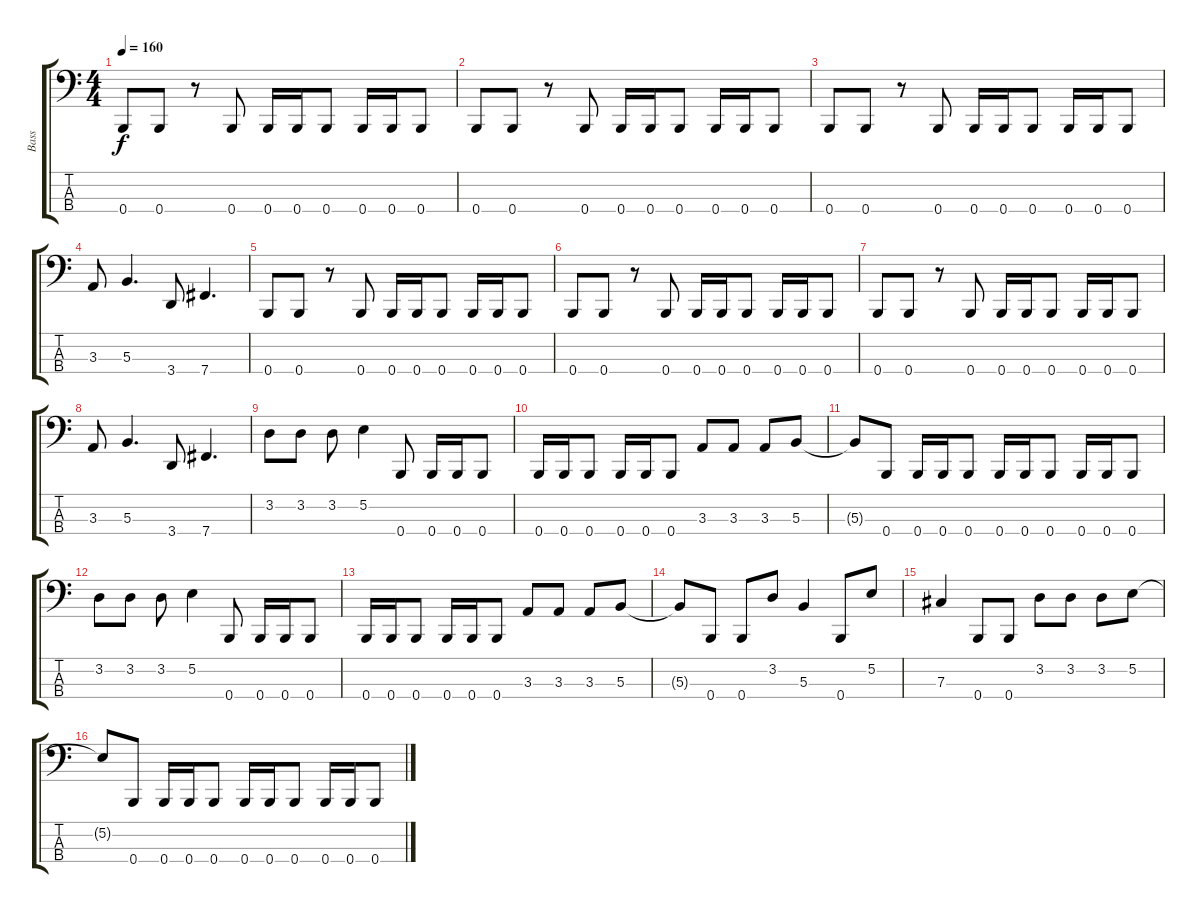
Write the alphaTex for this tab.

\track ("Bass" "Bass") {instrument electricbasspick bank 75}
\staff {score tabs}
\tuning (E2 B1 Gb1 B0) {hide}
\ts (4 4)
\tempo 160
\clef f4
\ks c
0.4.8{dy f} 0.4.8 r.8 0.4.8 0.4.16 0.4.16 0.4.8 0.4.16 0.4.16 0.4.8 |
0.4.8 0.4.8 r.8 0.4.8 0.4.16 0.4.16 0.4.8 0.4.16 0.4.16 0.4.8 |
0.4.8 0.4.8 r.8 0.4.8 0.4.16 0.4.16 0.4.8 0.4.16 0.4.16 0.4.8 |
3.3.8 5.3.4{d} 3.4.8 7.4.4{d} |
0.4.8 0.4.8 r.8 0.4.8 0.4.16 0.4.16 0.4.8 0.4.16 0.4.16 0.4.8 |
0.4.8 0.4.8 r.8 0.4.8 0.4.16 0.4.16 0.4.8 0.4.16 0.4.16 0.4.8 |
0.4.8 0.4.8 r.8 0.4.8 0.4.16 0.4.16 0.4.8 0.4.16 0.4.16 0.4.8 |
3.3.8 5.3.4{d} 3.4.8 7.4.4{d} |
3.2.8 3.2.8 3.2.8 5.2.4 0.4.8 0.4.16 0.4.16 0.4.8 |
0.4.16 0.4.16 0.4.8 0.4.16 0.4.16 0.4.8 3.3.8 3.3.8 3.3.8 5.3.8 |
5.3{t}.8 0.4.8 0.4.16 0.4.16 0.4.8 0.4.16 0.4.16 0.4.8 0.4.16 0.4.16 0.4.8 |
3.2.8 3.2.8 3.2.8 5.2.4 0.4.8 0.4.16 0.4.16 0.4.8 |
0.4.16 0.4.16 0.4.8 0.4.16 0.4.16 0.4.8 3.3.8 3.3.8 3.3.8 5.3.8 |
5.3{t}.8 0.4.8 0.4.8 3.2.8 5.3.4 0.4.8 5.2.8 |
7.3.4 0.4.8 0.4.8 3.2.8 3.2.8 3.2.8 5.2.8 |
5.2{t}.8 0.4.8 0.4.16 0.4.16 0.4.8 0.4.16 0.4.16 0.4.8 0.4.16 0.4.16 0.4.8
